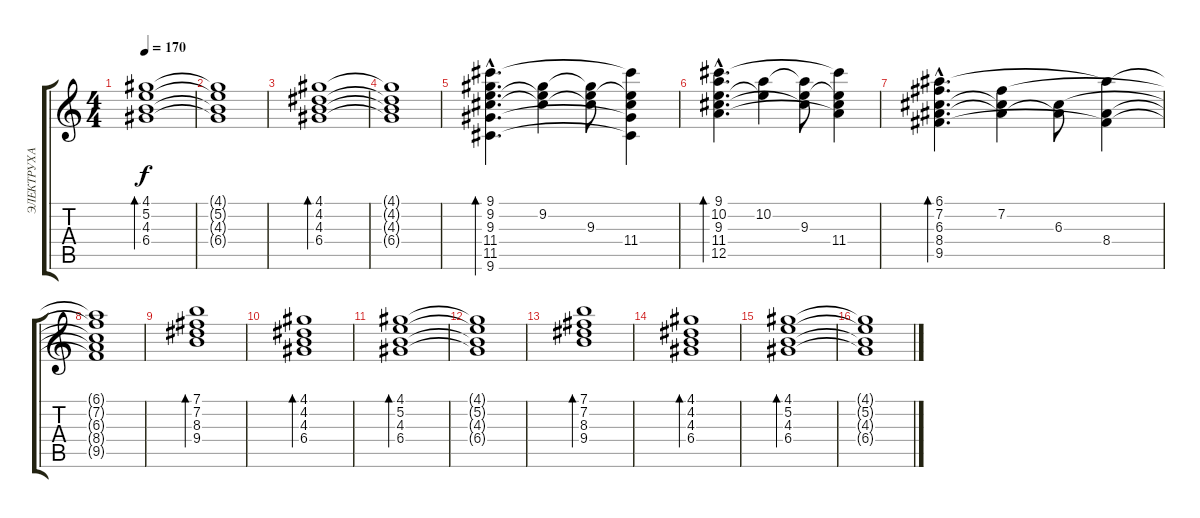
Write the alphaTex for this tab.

\track ("ЭЛЕКТРУХА" "ЭЛЕКТРУХА") {instrument electricguitarclean}
\staff {score tabs}
\tuning (E4 B3 G3 D3 A2 E2) {hide}
\ts (4 4)
\tempo 170
\clef g2
\ks c
(4.1 5.2 4.3 6.4).1{bd 120 dy f} |
(4.1{t} 5.2{t} 4.3{t} 6.4{t}).1 |
(4.1 4.2 4.3 6.4).1{bd 120} |
(4.1{t} 4.2{t} 4.3{t} 6.4{t}).1 |
(9.1{hac} 9.2{hac} 9.3{hac} 11.4{hac} 11.5{hac} 9.6{hac}).4{d bd 120} (9.2 9.3{t} 11.4{t}).4 (9.2{t} 9.3 11.4{t}).8 (9.1{t} 9.3{t} 11.4 11.5{t} 9.6{t}).4 |
(9.1{hac} 10.2{hac} 9.3{hac} 11.4{hac} 12.5{hac}).4{d bd 120} (10.2 9.3{t}).4 (10.2{t} 9.3 11.4{t}).8 (9.1{t} 9.3{t} 11.4 12.5{t}).4 |
(6.1{hac} 7.2{hac} 6.3{hac} 8.4{hac} 9.5{hac}).4{d bd 120} (7.2 6.3{t} 8.4{t}).4 (6.3 8.4{t}).8 (6.1{t} 8.4 9.5{t}).4 |
(6.1{t} 7.2{t} 6.3{t} 8.4{t} 9.5{t}).1 |
(7.1 7.2 8.3 9.4).1{bd 120} |
(4.1 4.2 4.3 6.4).1{bd 120} |
(4.1 5.2 4.3 6.4).1{bd 120} |
(4.1{t} 5.2{t} 4.3{t} 6.4{t}).1 |
(7.1 7.2 8.3 9.4).1{bd 120} |
(4.1 4.2 4.3 6.4).1{bd 120} |
(4.1 5.2 4.3 6.4).1{bd 120} |
(4.1{t} 5.2{t} 4.3{t} 6.4{t}).1
